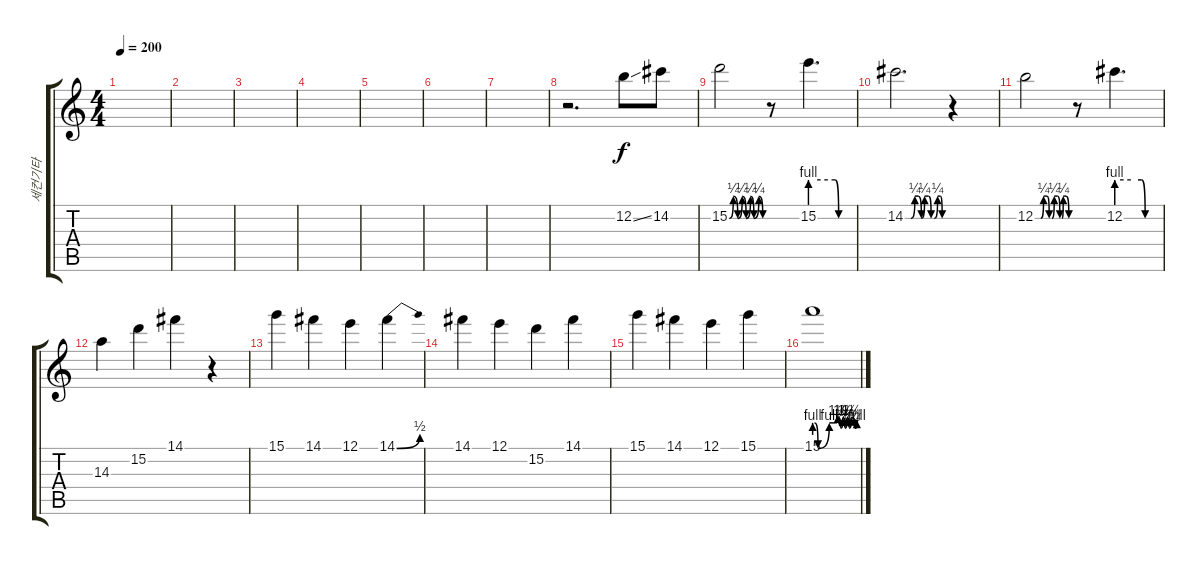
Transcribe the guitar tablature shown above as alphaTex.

\track ("세컨기타" "세컨기타") {instrument distortionguitar}
\staff {score tabs}
\tuning (E4 B3 G3 D3 A2 E2) {hide}
\ts (4 4)
\tempo 200
\clef g2
\ks c
|
|
|
|
|
|
|
r.2{d} 12.2{ss}.8 14.2.8 |
15.2{be (custom 0 0 7 1 15 0 23 1 30 0 38 1 44 0 53 1 60 0)}.2 r.8 15.2{be (custom 0 4 35 4 40 0 60 0)}.4{d} |
14.2{be (custom 0 0 9 0 15 1 20 1 25 0 30 1 36 1 40 0 45 0 50 1 54 1 57 0 60 0)}.2{d} r.4 |
12.2{be (custom 0 0 10 0 15 1 21 1 25 0 30 0 34 1 40 1 44 0 48 0 50 1 55 1 60 0)}.2 r.8 12.2{be (custom 0 4 20 4 35 4 40 0 60 0)}.4{d} |
14.3.4 15.2.4 14.1.4 r.4 |
15.1.4 14.1.4 12.1.4 14.1{be (bend 0 0 60 2)}.4 |
14.1.4 12.1.4 15.2.4 14.1.4 |
15.1.4 14.1.4 12.1.4 15.1.4 |
15.1{be (custom 0 4 5 0 21 4 30 4 33 5 37 3 40 5 43 3 46 5 49 3 52 5 57 3 60 4)}.1
